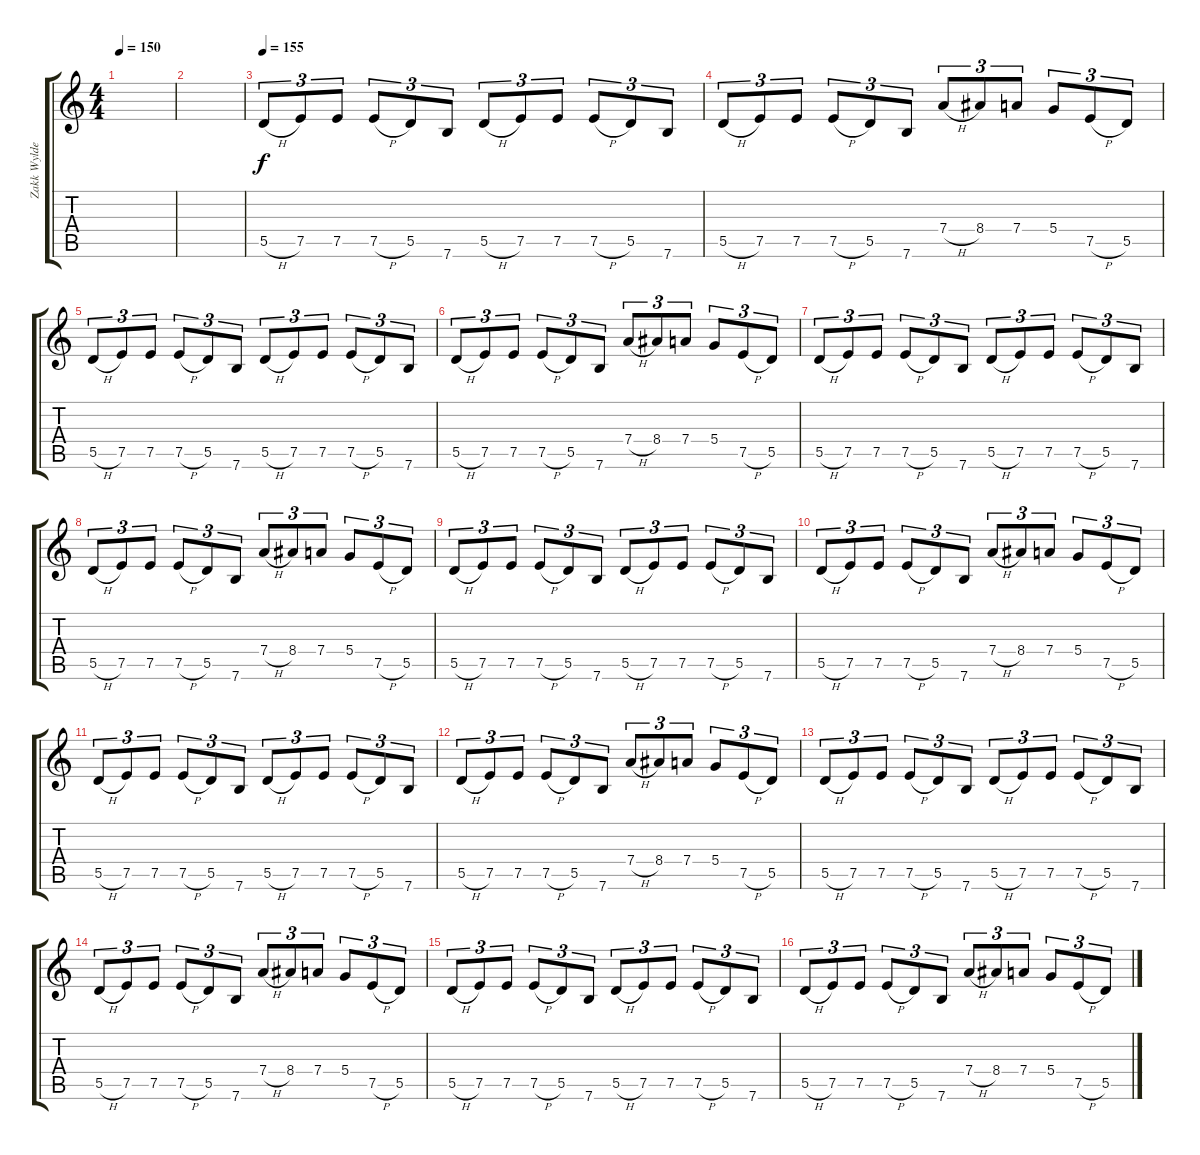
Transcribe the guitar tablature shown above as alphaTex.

\track ("Zakk Wylde Guitar 1" "Zakk Wylde") {instrument distortionguitar}
\staff {score tabs}
\tuning (E4 B3 G3 D3 A2 E2) {hide}
\ts (4 4)
\tempo 150
\clef g2
\ks c
|
|
\tempo 155
5.5{h}.8{tu (3 2)} 7.5.8{tu (3 2)} 7.5.8{tu (3 2)} 7.5{h}.8{tu (3 2)} 5.5.8{tu (3 2)} 7.6.8{tu (3 2)} 5.5{h}.8{tu (3 2)} 7.5.8{tu (3 2)} 7.5.8{tu (3 2)} 7.5{h}.8{tu (3 2)} 5.5.8{tu (3 2)} 7.6.8{tu (3 2)} |
5.5{h}.8{tu (3 2)} 7.5.8{tu (3 2)} 7.5.8{tu (3 2)} 7.5{h}.8{tu (3 2)} 5.5.8{tu (3 2)} 7.6.8{tu (3 2)} 7.4{h}.8{tu (3 2)} 8.4.8{tu (3 2)} 7.4.8{tu (3 2)} 5.4.8{tu (3 2)} 7.5{h}.8{tu (3 2)} 5.5.8{tu (3 2)} |
5.5{h}.8{tu (3 2)} 7.5.8{tu (3 2)} 7.5.8{tu (3 2)} 7.5{h}.8{tu (3 2)} 5.5.8{tu (3 2)} 7.6.8{tu (3 2)} 5.5{h}.8{tu (3 2)} 7.5.8{tu (3 2)} 7.5.8{tu (3 2)} 7.5{h}.8{tu (3 2)} 5.5.8{tu (3 2)} 7.6.8{tu (3 2)} |
5.5{h}.8{tu (3 2)} 7.5.8{tu (3 2)} 7.5.8{tu (3 2)} 7.5{h}.8{tu (3 2)} 5.5.8{tu (3 2)} 7.6.8{tu (3 2)} 7.4{h}.8{tu (3 2)} 8.4.8{tu (3 2)} 7.4.8{tu (3 2)} 5.4.8{tu (3 2)} 7.5{h}.8{tu (3 2)} 5.5.8{tu (3 2)} |
5.5{h}.8{tu (3 2)} 7.5.8{tu (3 2)} 7.5.8{tu (3 2)} 7.5{h}.8{tu (3 2)} 5.5.8{tu (3 2)} 7.6.8{tu (3 2)} 5.5{h}.8{tu (3 2)} 7.5.8{tu (3 2)} 7.5.8{tu (3 2)} 7.5{h}.8{tu (3 2)} 5.5.8{tu (3 2)} 7.6.8{tu (3 2)} |
5.5{h}.8{tu (3 2)} 7.5.8{tu (3 2)} 7.5.8{tu (3 2)} 7.5{h}.8{tu (3 2)} 5.5.8{tu (3 2)} 7.6.8{tu (3 2)} 7.4{h}.8{tu (3 2)} 8.4.8{tu (3 2)} 7.4.8{tu (3 2)} 5.4.8{tu (3 2)} 7.5{h}.8{tu (3 2)} 5.5.8{tu (3 2)} |
5.5{h}.8{tu (3 2)} 7.5.8{tu (3 2)} 7.5.8{tu (3 2)} 7.5{h}.8{tu (3 2)} 5.5.8{tu (3 2)} 7.6.8{tu (3 2)} 5.5{h}.8{tu (3 2)} 7.5.8{tu (3 2)} 7.5.8{tu (3 2)} 7.5{h}.8{tu (3 2)} 5.5.8{tu (3 2)} 7.6.8{tu (3 2)} |
5.5{h}.8{tu (3 2)} 7.5.8{tu (3 2)} 7.5.8{tu (3 2)} 7.5{h}.8{tu (3 2)} 5.5.8{tu (3 2)} 7.6.8{tu (3 2)} 7.4{h}.8{tu (3 2)} 8.4.8{tu (3 2)} 7.4.8{tu (3 2)} 5.4.8{tu (3 2)} 7.5{h}.8{tu (3 2)} 5.5.8{tu (3 2)} |
5.5{h}.8{tu (3 2)} 7.5.8{tu (3 2)} 7.5.8{tu (3 2)} 7.5{h}.8{tu (3 2)} 5.5.8{tu (3 2)} 7.6.8{tu (3 2)} 5.5{h}.8{tu (3 2)} 7.5.8{tu (3 2)} 7.5.8{tu (3 2)} 7.5{h}.8{tu (3 2)} 5.5.8{tu (3 2)} 7.6.8{tu (3 2)} |
5.5{h}.8{tu (3 2)} 7.5.8{tu (3 2)} 7.5.8{tu (3 2)} 7.5{h}.8{tu (3 2)} 5.5.8{tu (3 2)} 7.6.8{tu (3 2)} 7.4{h}.8{tu (3 2)} 8.4.8{tu (3 2)} 7.4.8{tu (3 2)} 5.4.8{tu (3 2)} 7.5{h}.8{tu (3 2)} 5.5.8{tu (3 2)} |
5.5{h}.8{tu (3 2)} 7.5.8{tu (3 2)} 7.5.8{tu (3 2)} 7.5{h}.8{tu (3 2)} 5.5.8{tu (3 2)} 7.6.8{tu (3 2)} 5.5{h}.8{tu (3 2)} 7.5.8{tu (3 2)} 7.5.8{tu (3 2)} 7.5{h}.8{tu (3 2)} 5.5.8{tu (3 2)} 7.6.8{tu (3 2)} |
5.5{h}.8{tu (3 2)} 7.5.8{tu (3 2)} 7.5.8{tu (3 2)} 7.5{h}.8{tu (3 2)} 5.5.8{tu (3 2)} 7.6.8{tu (3 2)} 7.4{h}.8{tu (3 2)} 8.4.8{tu (3 2)} 7.4.8{tu (3 2)} 5.4.8{tu (3 2)} 7.5{h}.8{tu (3 2)} 5.5.8{tu (3 2)} |
5.5{h}.8{tu (3 2)} 7.5.8{tu (3 2)} 7.5.8{tu (3 2)} 7.5{h}.8{tu (3 2)} 5.5.8{tu (3 2)} 7.6.8{tu (3 2)} 5.5{h}.8{tu (3 2)} 7.5.8{tu (3 2)} 7.5.8{tu (3 2)} 7.5{h}.8{tu (3 2)} 5.5.8{tu (3 2)} 7.6.8{tu (3 2)} |
5.5{h}.8{tu (3 2)} 7.5.8{tu (3 2)} 7.5.8{tu (3 2)} 7.5{h}.8{tu (3 2)} 5.5.8{tu (3 2)} 7.6.8{tu (3 2)} 7.4{h}.8{tu (3 2)} 8.4.8{tu (3 2)} 7.4.8{tu (3 2)} 5.4.8{tu (3 2)} 7.5{h}.8{tu (3 2)} 5.5.8{tu (3 2)}
